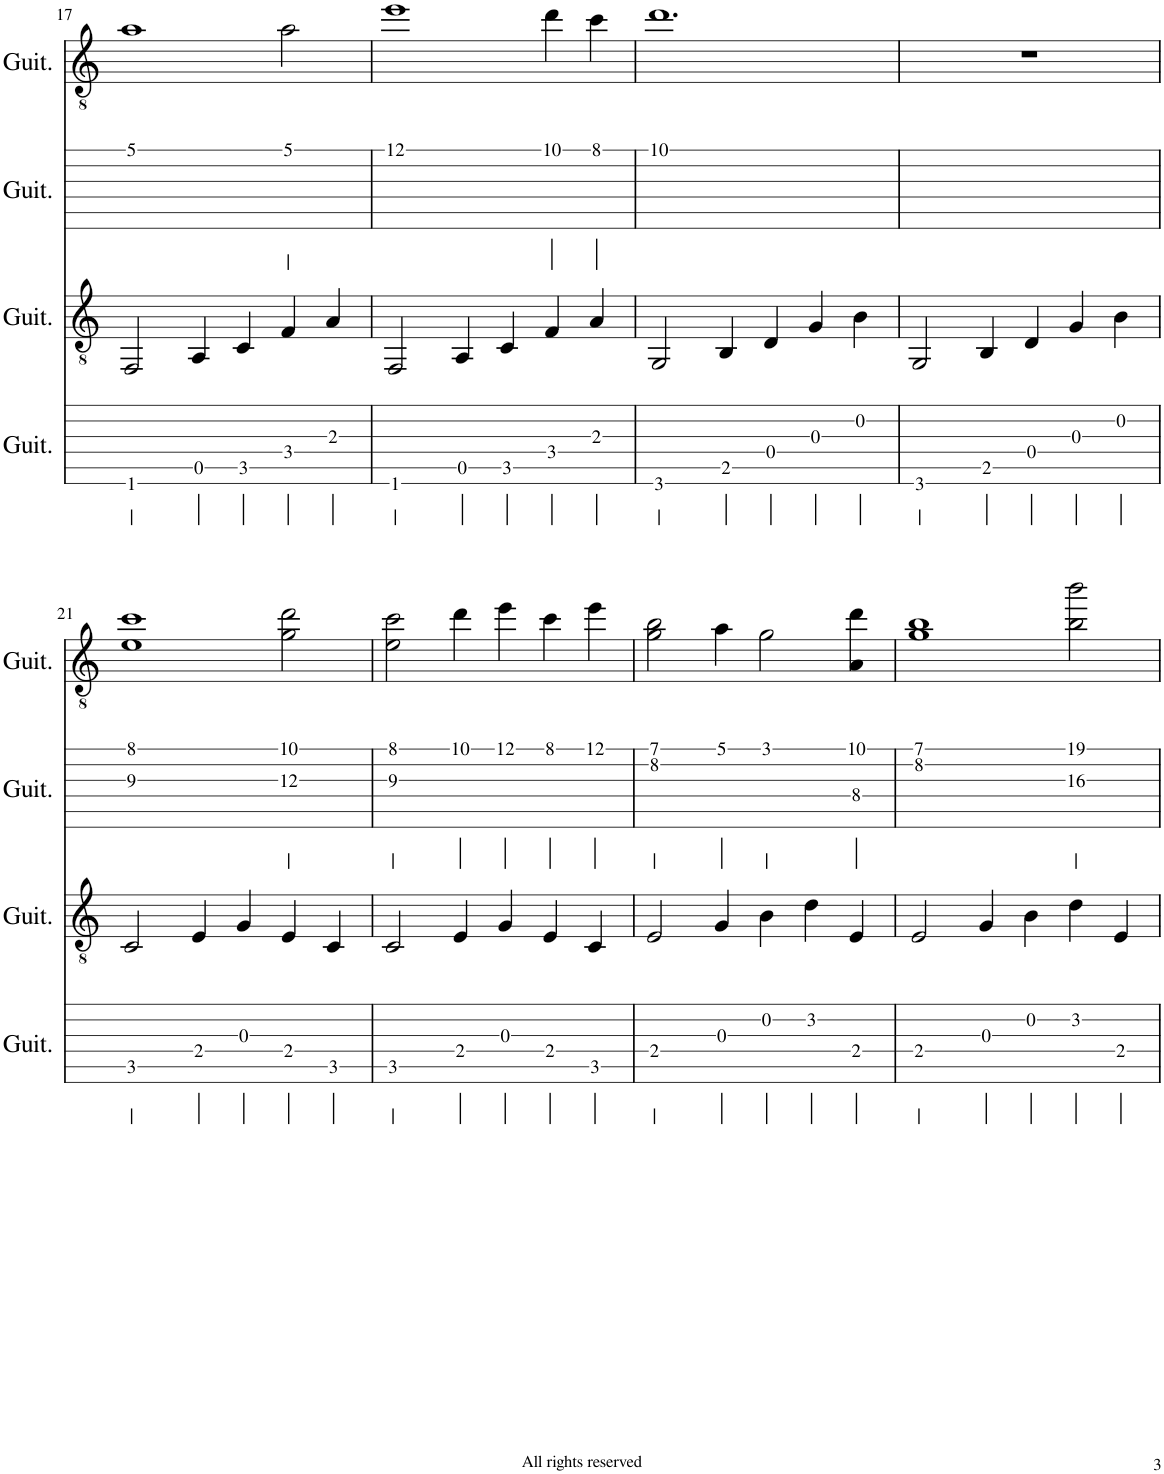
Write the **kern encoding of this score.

**kern	**kern	**kern	**kern
*part4	*part3	*part2	*part1
*staff4	*staff3	*staff2	*staff1
*I"Classical Guitar	*I"Classical Guitar	*I"Acoustic Guitar	*I"Acoustic Guitar
*I'Guit.	*I'Guit.	*I'Guit.	*I'Guit.
!!LO:PB:g=z
*	*clefGv2	*	*clefGv2
*k[]	*k[]	*k[]	*k[]
*M6/4	*M6/4	*M6/4	*M6/4
=17	=17	=17	=17
2FF\	2FF/	1a	1a
4AA\	4AA/	.	.
4C\	4C/	.	.
4F\	4F/	2a\	2a\
4A\	4A/	.	.
=18	=18	=18	=18
2FF\	2FF/	1ee	1ee
4AA\	4AA/	.	.
4C\	4C/	.	.
4F\	4F/	4dd\	4dd\
4A\	4A/	4cc\	4cc\
=19	=19	=19	=19
2GG\	2GG/	1.dd	1.dd
4BB\	4BB/	.	.
4D\	4D/	.	.
4G\	4G/	.	.
4B\	4B\	.	.
=20	=20	=20	=20
2GG\	2GG/	1.r	1.r
4BB\	4BB/	.	.
4D\	4D/	.	.
4G\	4G/	.	.
4B\	4B\	.	.
!!LO:LB:g=z
=21	=21	=21	=21
2C\	2C/	1e 1cc	1e 1cc
4E\	4E/	.	.
4G\	4G/	.	.
4E\	4E/	2g\ 2dd\	2g\ 2dd\
4C\	4C/	.	.
=22	=22	=22	=22
2C\	2C/	2e\ 2cc\	2e\ 2cc\
4E\	4E/	4dd\	4dd\
4G\	4G/	4ee\	4ee\
4E\	4E/	4cc\	4cc\
4C\	4C/	4ee\	4ee\
=23	=23	=23	=23
2E\	2E/	2g\ 2b\	2g\ 2b\
4G\	4G/	4a\	4a\
4B\	4B\	2g\	2g\
4d\	4d\	.	.
4E\	4E/	4g\ 4dd\	4g\ 4dd\
=24	=24	=24	=24
2E\	2E/	1g 1b	1g 1b
4G\	4G/	.	.
4B\	4B\	.	.
4d\	4d\	2b\ 2bb\	2b\ 2bb\
4E\	4E/	.	.
=	=	=	=
*-	*-	*-	*-
